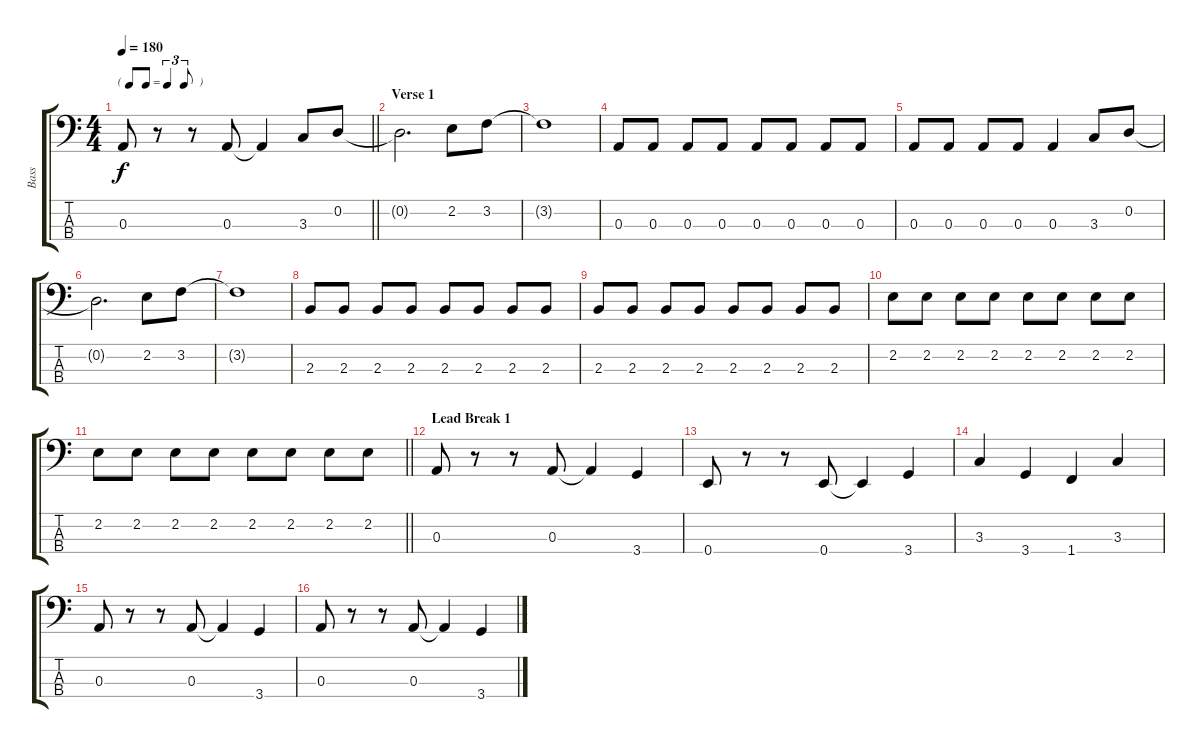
\track ("Bass" "Bass") {instrument electricbassfinger}
\staff {score tabs}
\tuning (G2 D2 A1 E1) {hide}
\ts (4 4)
\tf triplet8th
\tempo 180
\clef f4
\barLineRight lightlight
\ks c
0.3.8{dy f} r.8 r.8 0.3.8 0.3{t}.4 3.3.8 0.2.8 |
\section ("" "Verse 1")
0.2{t}.2{d} 2.2.8 3.2.8 |
3.2{t}.1 |
0.3.8 0.3.8 0.3.8 0.3.8 0.3.8 0.3.8 0.3.8 0.3.8 |
0.3.8 0.3.8 0.3.8 0.3.8 0.3.4 3.3.8 0.2.8 |
0.2{t}.2{d} 2.2.8 3.2.8 |
3.2{t}.1 |
2.3.8 2.3.8 2.3.8 2.3.8 2.3.8 2.3.8 2.3.8 2.3.8 |
2.3.8 2.3.8 2.3.8 2.3.8 2.3.8 2.3.8 2.3.8 2.3.8 |
2.2.8 2.2.8 2.2.8 2.2.8 2.2.8 2.2.8 2.2.8 2.2.8 |
\barLineRight lightlight
2.2.8 2.2.8 2.2.8 2.2.8 2.2.8 2.2.8 2.2.8 2.2.8 |
\section ("" "Lead Break 1")
0.3.8 r.8 r.8 0.3.8 0.3{t}.4 3.4.4 |
0.4.8 r.8 r.8 0.4.8 0.4{t}.4 3.4.4 |
3.3.4 3.4.4 1.4.4 3.3.4 |
0.3.8 r.8 r.8 0.3.8 0.3{t}.4 3.4.4 |
0.3.8 r.8 r.8 0.3.8 0.3{t}.4 3.4.4
